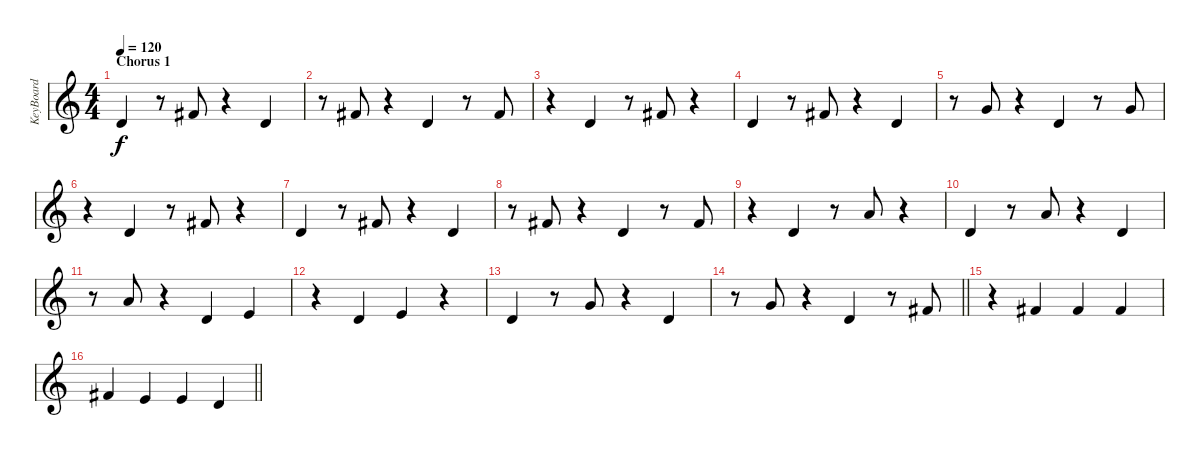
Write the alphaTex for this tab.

\track ("KeyBoard" "KeyBoard") {instrument electricgrandpiano}
\staff {score}
\tuning (E4 B3 G3 D3 A2 E2) {hide}
\ts (4 4)
\section ("" "Chorus 1")
\tempo 120
\clef g2
\ks c
3.2.4{dy f} r.8 7.2.8 r.4 3.2.4 |
r.8 7.2.8 r.4 3.2.4 r.8 7.2.8 |
r.4 3.2.4 r.8 7.2.8 r.4 |
3.2.4 r.8 7.2.8 r.4 3.2.4 |
r.8 3.1.8 r.4 3.2.4 r.8 3.1.8 |
r.4 3.2.4 r.8 7.2.8 r.4 |
3.2.4 r.8 7.2.8 r.4 3.2.4 |
r.8 7.2.8 r.4 3.2.4 r.8 7.2.8 |
r.4 3.2.4 r.8 10.2.8 r.4 |
3.2.4 r.8 10.2.8 r.4 3.2.4 |
r.8 10.2.8 r.4 3.2.4 0.1.4 |
r.4 3.2.4 0.1.4 r.4 |
3.2.4 r.8 3.1.8 r.4 3.2.4 |
\barLineRight lightlight
r.8 3.1.8 r.4 3.2.4 r.8 7.2.8 |
\section ("" "")
r.4 7.2.4 7.2.4 7.2.4 |
\barLineRight lightlight
7.2.4 0.1.4 0.1.4 3.2.4
